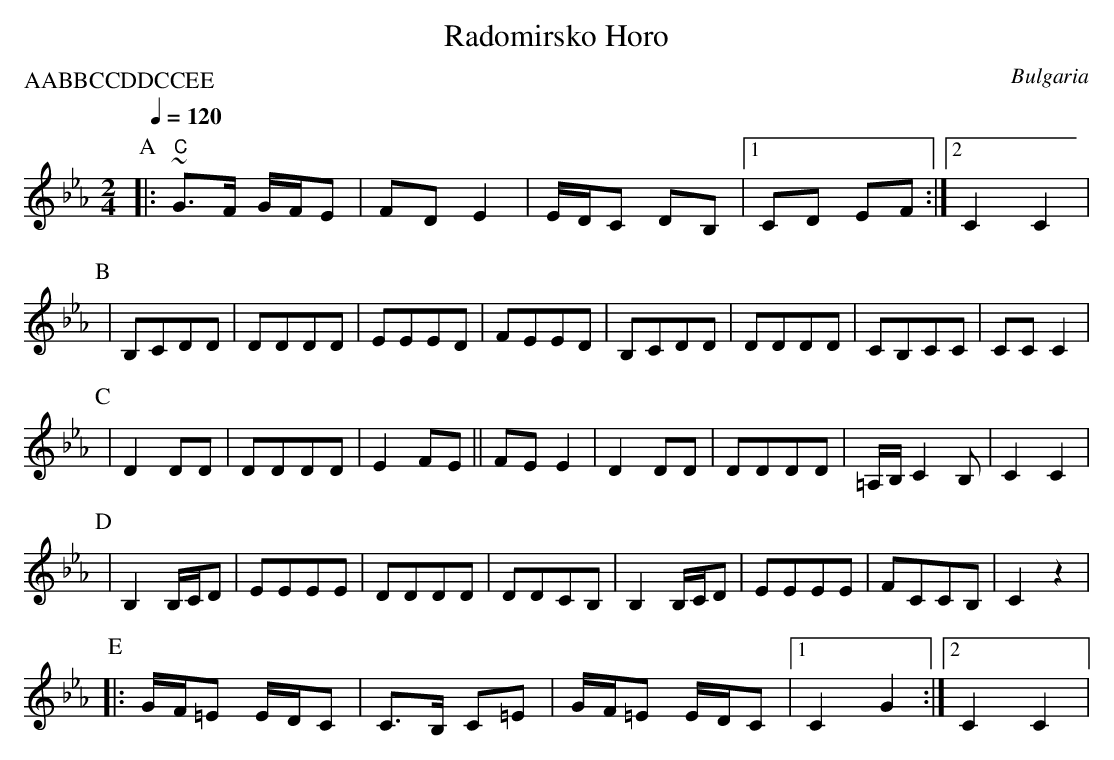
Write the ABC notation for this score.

X:1
T:Radomirsko Horo
O:Bulgaria
L:1/8
M:2/4
Q:1/4=120
P:AABBCCDDCCEE
K:Cm
P:A
|:"C" ~G>F G/F/E| FDE2| E/D/C DB,|[1 CD EF:|[2 C2 C2|
P:B
|B,CDD|DDDD|EEED|FEED| B,CDD|DDDD|CB,CC|CCC2|
P:C
|D2 DD| DDDD| E2 FE||FE E2|D2 DD| DDDD| =A,/B,/C2 B,|C2 C2|
P:D
|B,2 B,/C/D|EEEE|DDDD|DDCB,|B,2 B,/C/D|EEEE|FCCB,|C2 z2|
P:E
|:G/F/=E E/D/C| C>B, C=E|G/F/=E E/D/C|[1 C2 G2:|[2 C2 C2 |
